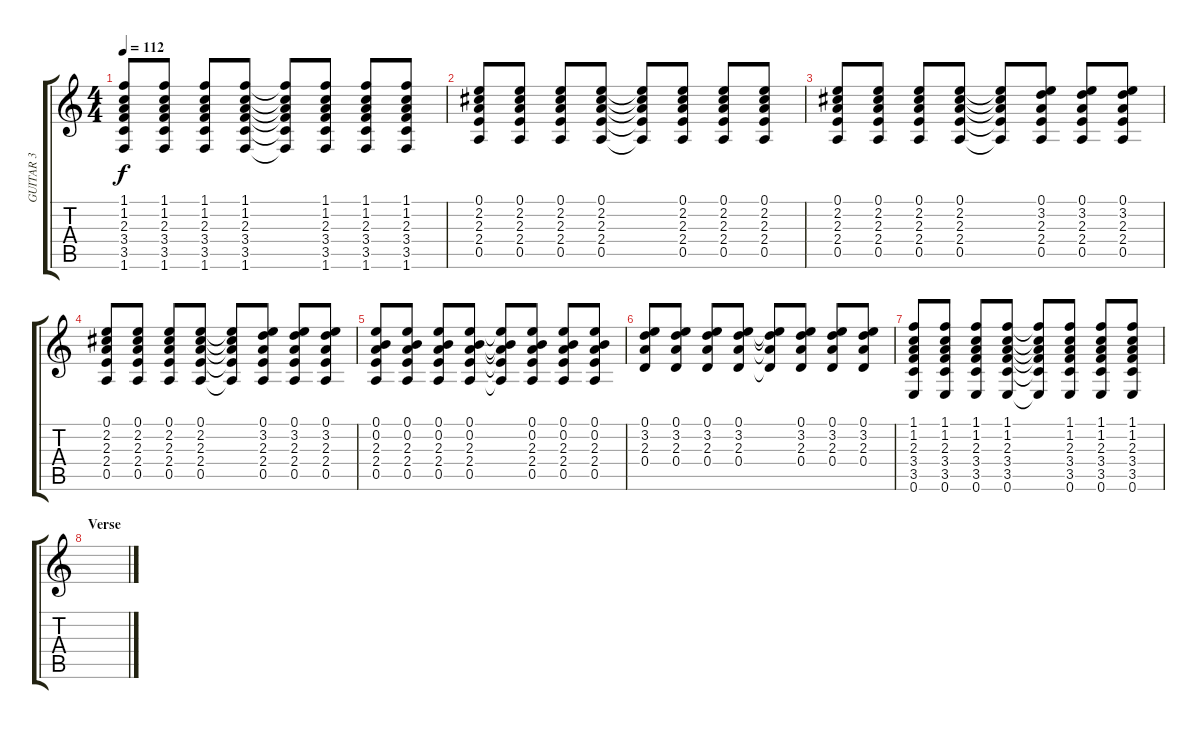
\track ("GUITAR 3" "GUITAR 3") {instrument distortionguitar}
\staff {score tabs}
\tuning (E4 B3 G3 D3 A2 E2) {hide}
\ts (4 4)
\tempo 112
\clef g2
\ks c
(1.1 1.2 2.3 3.4 3.5 1.6).8{dy f} (1.1 1.2 2.3 3.4 3.5 1.6).8 (1.1 1.2 2.3 3.4 3.5 1.6).8 (1.1 1.2 2.3 3.4 3.5 1.6).8 (1.1{t} 1.2{t} 2.3{t} 3.4{t} 3.5{t} 1.6{t}).8 (1.1 1.2 2.3 3.4 3.5 1.6).8 (1.1 1.2 2.3 3.4 3.5 1.6).8 (1.1 1.2 2.3 3.4 3.5 1.6).8 |
(0.1 2.2 2.3 2.4 0.5).8 (0.1 2.2 2.3 2.4 0.5).8 (0.1 2.2 2.3 2.4 0.5).8 (0.1 2.2 2.3 2.4 0.5).8 (0.1{t} 2.2{t} 2.3{t} 2.4{t} 0.5{t}).8 (0.1 2.2 2.3 2.4 0.5).8 (0.1 2.2 2.3 2.4 0.5).8 (0.1 2.2 2.3 2.4 0.5).8 |
(0.1 2.2 2.3 2.4 0.5).8 (0.1 2.2 2.3 2.4 0.5).8 (0.1 2.2 2.3 2.4 0.5).8 (0.1 2.2 2.3 2.4 0.5).8 (0.1{t} 2.2{t} 2.3{t} 2.4{t} 0.5{t}).8 (0.1 3.2 2.3 2.4 0.5).8 (0.1 3.2 2.3 2.4 0.5).8 (0.1 3.2 2.3 2.4 0.5).8 |
(0.1 2.2 2.3 2.4 0.5).8 (0.1 2.2 2.3 2.4 0.5).8 (0.1 2.2 2.3 2.4 0.5).8 (0.1 2.2 2.3 2.4 0.5).8 (0.1{t} 2.2{t} 2.3{t} 2.4{t} 0.5{t}).8 (0.1 3.2 2.3 2.4 0.5).8 (0.1 3.2 2.3 2.4 0.5).8 (0.1 3.2 2.3 2.4 0.5).8 |
(0.1 0.2 2.3 2.4 0.5).8 (0.1 0.2 2.3 2.4 0.5).8 (0.1 0.2 2.3 2.4 0.5).8 (0.1 0.2 2.3 2.4 0.5).8 (0.1{t} 0.2{t} 2.3{t} 2.4{t} 0.5{t}).8 (0.1 0.2 2.3 2.4 0.5).8 (0.1 0.2 2.3 2.4 0.5).8 (0.1 0.2 2.3 2.4 0.5).8 |
(0.1 3.2 2.3 0.4).8 (0.1 3.2 2.3 0.4).8 (0.1 3.2 2.3 0.4).8 (0.1 3.2 2.3 0.4).8 (0.1{t} 3.2{t} 2.3{t} 0.4{t}).8 (0.1 3.2 2.3 0.4).8 (0.1 3.2 2.3 0.4).8 (0.1 3.2 2.3 0.4).8 |
(1.1 1.2 2.3 3.4 3.5 0.6).8 (1.1 1.2 2.3 3.4 3.5 0.6).8 (1.1 1.2 2.3 3.4 3.5 0.6).8 (1.1 1.2 2.3 3.4 3.5 0.6).8 (1.1{t} 1.2{t} 2.3{t} 3.4{t} 3.5{t} 0.6{t}).8 (1.1 1.2 2.3 3.4 3.5 0.6).8 (1.1 1.2 2.3 3.4 3.5 0.6).8 (1.1 1.2 2.3 3.4 3.5 0.6).8 |
\section ("" "Verse")
